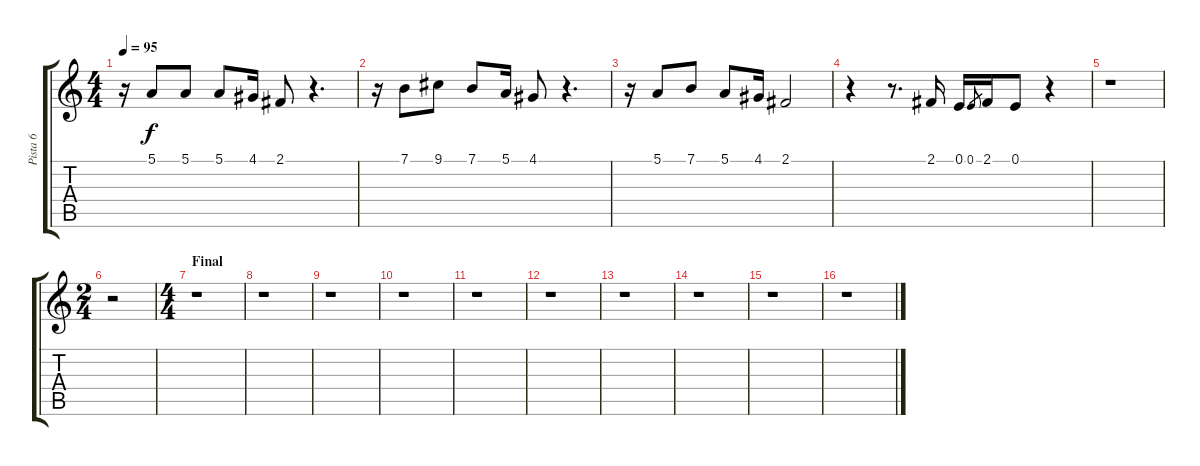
\track ("Pista 6" "Pista 6") {instrument choiraahs}
\staff {score tabs}
\tuning (E4 B3 G3 D3 A2 E2) {hide}
\ts (4 4)
\tempo 95
\clef g2
\ks c
r.16{dy f} 5.1.8 5.1.8 5.1.8 4.1.16 2.1.8 r.4{d} |
r.16 7.1.8 9.1.8 7.1.8 5.1.16 4.1.8 r.4{d} |
r.16 5.1.8 7.1.8 5.1.8 4.1.16 2.1.2 |
r.4 r.8{d} 2.1.16 0.1.16 0.1.8{gr} 2.1.16 0.1.8 r.4 |
r.1 |
\ts (2 4)
r.2 |
\ts (4 4)
\section ("" "Final")
r.1 |
r.1 |
r.1 |
r.1 |
r.1 |
r.1 |
r.1 |
r.1 |
r.1 |
r.1
